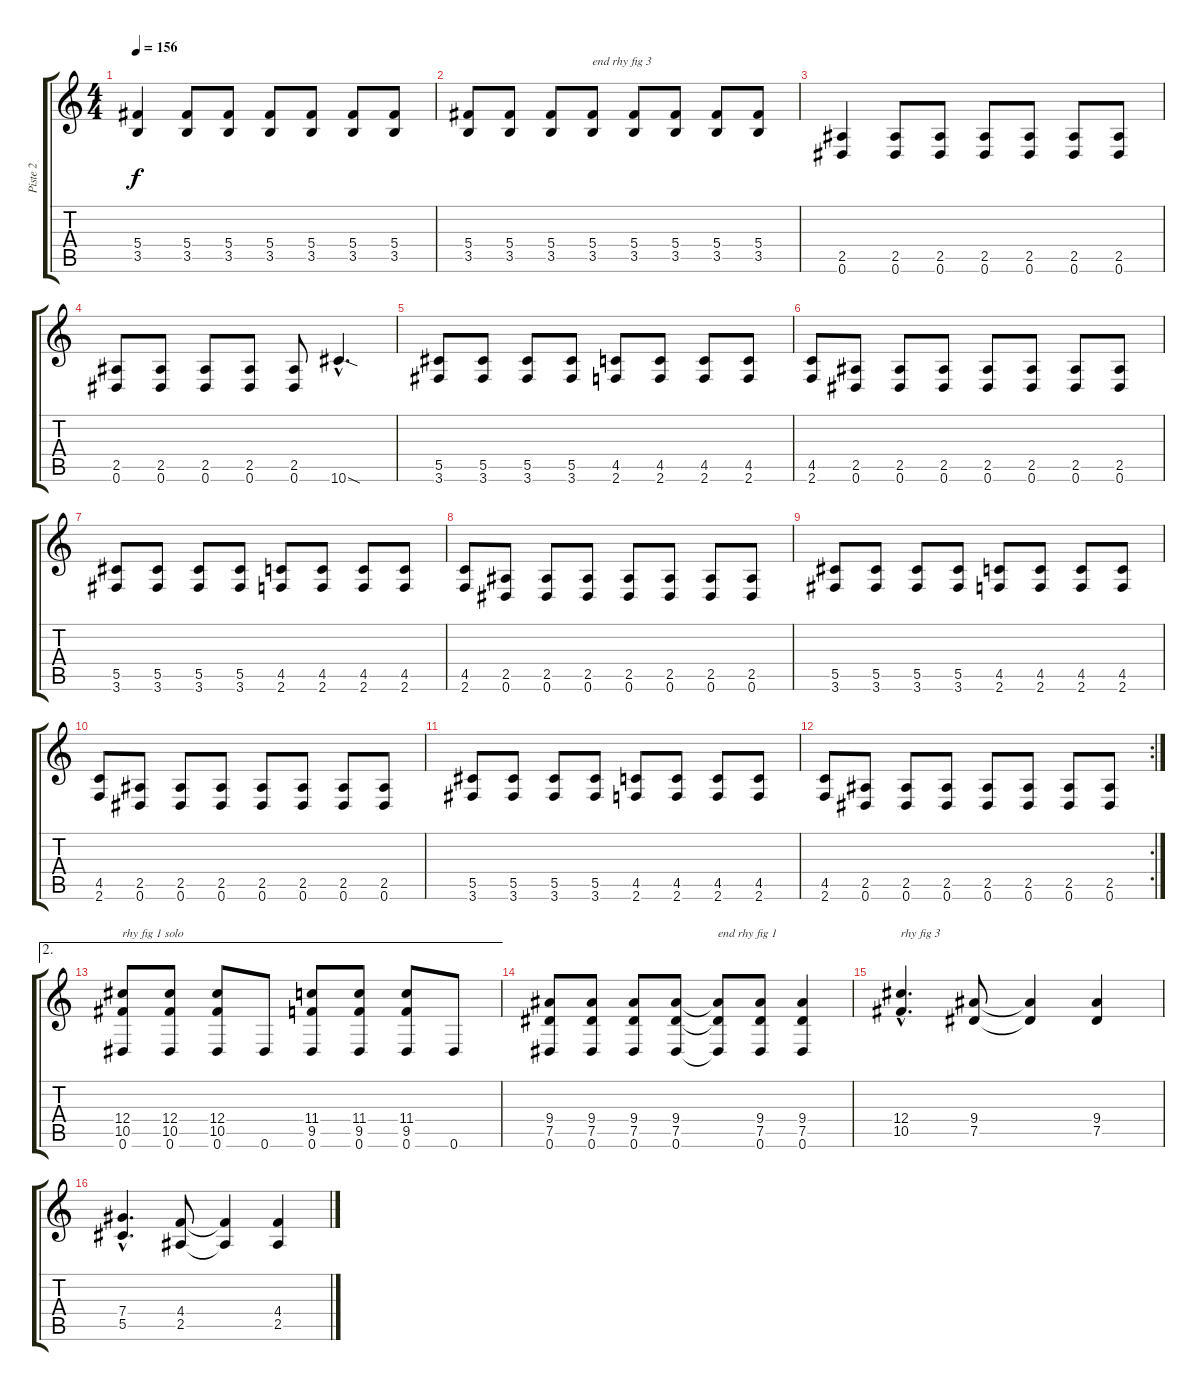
\track ("Piste 2" "Piste 2") {instrument distortionguitar}
\staff {score tabs}
\tuning (Eb4 Bb3 Gb3 Db3 Ab2 Eb2) {hide}
\ts (4 4)
\tempo 156
\clef g2
\ks c
(5.4 3.5).4{dy f} (5.4 3.5).8 (5.4 3.5).8 (5.4 3.5).8 (5.4 3.5).8 (5.4 3.5).8 (5.4 3.5).8 |
(5.4 3.5).8 (5.4 3.5).8 (5.4 3.5).8 (5.4 3.5).8{txt "end rhy fig 3"} (5.4 3.5).8 (5.4 3.5).8 (5.4 3.5).8 (5.4 3.5).8 |
(2.5 0.6).4 (2.5 0.6).8 (2.5 0.6).8 (2.5 0.6).8 (2.5 0.6).8 (2.5 0.6).8 (2.5 0.6).8 |
(2.5 0.6).8 (2.5 0.6).8 (2.5 0.6).8 (2.5 0.6).8 (2.5 0.6).8 10.6{sod hac}.4{d} |
(5.5 3.6).8 (5.5 3.6).8 (5.5 3.6).8 (5.5 3.6).8 (4.5 2.6).8 (4.5 2.6).8 (4.5 2.6).8 (4.5 2.6).8 |
(4.5 2.6).8 (2.5 0.6).8 (2.5 0.6).8 (2.5 0.6).8 (2.5 0.6).8 (2.5 0.6).8 (2.5 0.6).8 (2.5 0.6).8 |
(5.5 3.6).8 (5.5 3.6).8 (5.5 3.6).8 (5.5 3.6).8 (4.5 2.6).8 (4.5 2.6).8 (4.5 2.6).8 (4.5 2.6).8 |
(4.5 2.6).8 (2.5 0.6).8 (2.5 0.6).8 (2.5 0.6).8 (2.5 0.6).8 (2.5 0.6).8 (2.5 0.6).8 (2.5 0.6).8 |
(5.5 3.6).8 (5.5 3.6).8 (5.5 3.6).8 (5.5 3.6).8 (4.5 2.6).8 (4.5 2.6).8 (4.5 2.6).8 (4.5 2.6).8 |
(4.5 2.6).8 (2.5 0.6).8 (2.5 0.6).8 (2.5 0.6).8 (2.5 0.6).8 (2.5 0.6).8 (2.5 0.6).8 (2.5 0.6).8 |
(5.5 3.6).8 (5.5 3.6).8 (5.5 3.6).8 (5.5 3.6).8 (4.5 2.6).8 (4.5 2.6).8 (4.5 2.6).8 (4.5 2.6).8 |
\rc 2
(4.5 2.6).8 (2.5 0.6).8 (2.5 0.6).8 (2.5 0.6).8 (2.5 0.6).8 (2.5 0.6).8 (2.5 0.6).8 (2.5 0.6).8 |
\ae 2
(12.4 10.5 0.6).8{txt "rhy fig 1 solo"} (12.4 10.5 0.6).8 (12.4 10.5 0.6).8 0.6.8 (11.4 9.5 0.6).8 (11.4 9.5 0.6).8 (11.4 9.5 0.6).8 0.6.8 |
(9.4 7.5 0.6).8 (9.4 7.5 0.6).8 (9.4 7.5 0.6).8 (9.4 7.5 0.6).8 (9.4{t} 7.5{t} 0.6{t}).8{txt "end rhy fig 1"} (9.4 7.5 0.6).8 (9.4 7.5 0.6).4 |
(12.4{hac} 10.5{hac}).4{d txt "rhy fig 3"} (9.4 7.5).8 (9.4{t} 7.5{t}).4 (9.4 7.5).4 |
(7.4{hac} 5.5{hac}).4{d} (4.4 2.5).8 (4.4{t} 2.5{t}).4 (4.4 2.5).4
